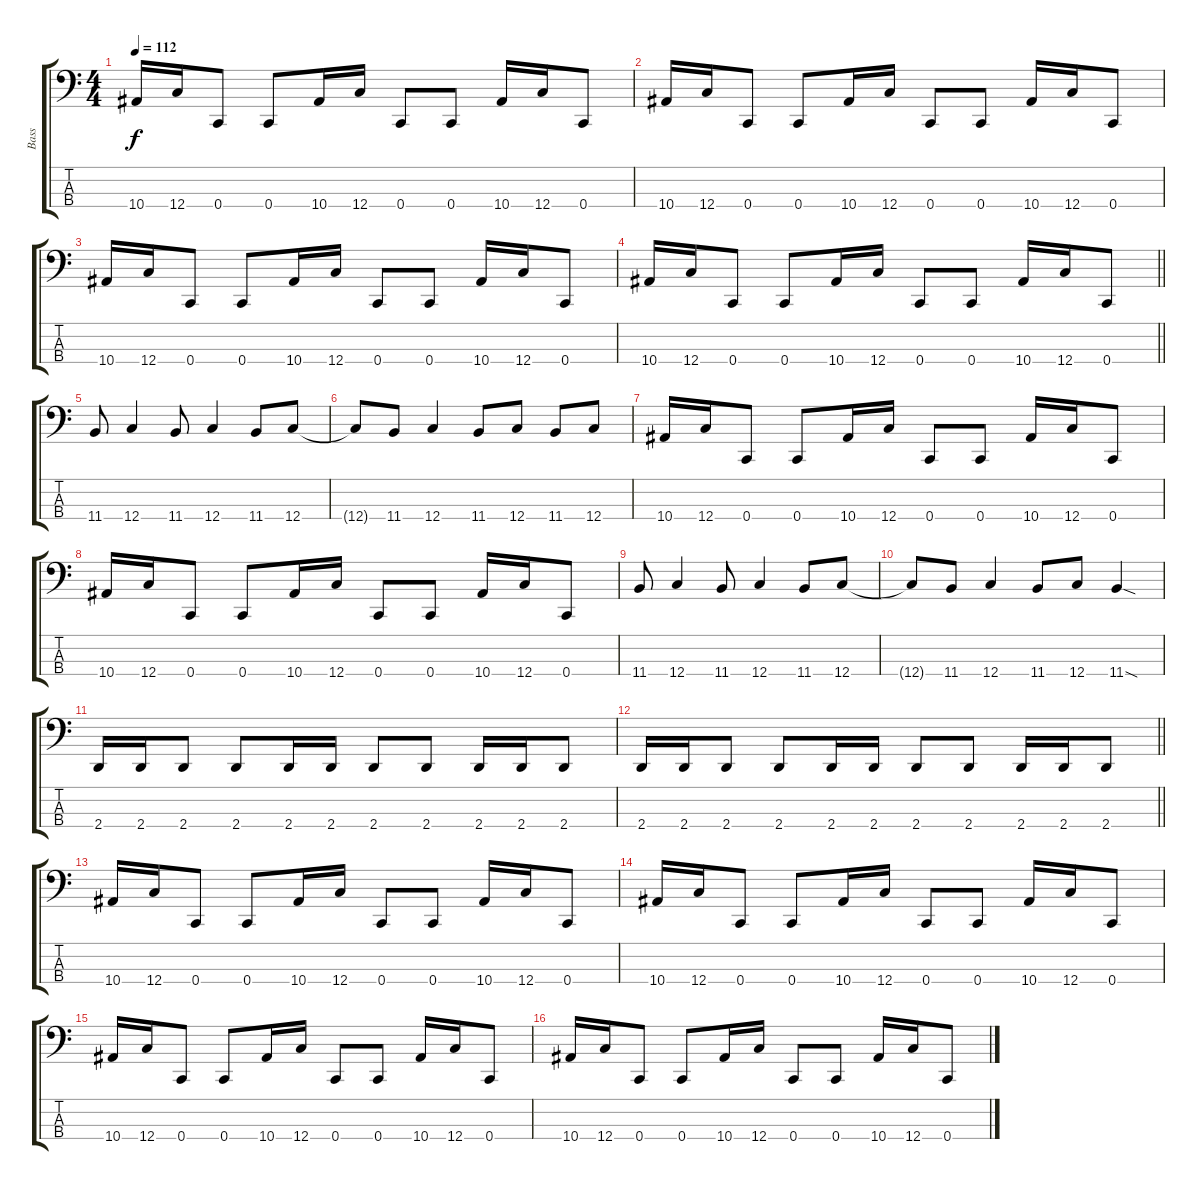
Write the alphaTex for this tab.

\track ("Bass" "Bass") {instrument electricbasspick}
\staff {score tabs}
\tuning (G2 C2 G1 C1) {hide}
\ts (4 4)
\tempo 112
\clef f4
\ks c
10.4.16{dy f} 12.4.16 0.4.8 0.4.8 10.4.16 12.4.16 0.4.8 0.4.8 10.4.16 12.4.16 0.4.8 |
10.4.16 12.4.16 0.4.8 0.4.8 10.4.16 12.4.16 0.4.8 0.4.8 10.4.16 12.4.16 0.4.8 |
10.4.16 12.4.16 0.4.8 0.4.8 10.4.16 12.4.16 0.4.8 0.4.8 10.4.16 12.4.16 0.4.8 |
\barLineRight lightlight
10.4.16 12.4.16 0.4.8 0.4.8 10.4.16 12.4.16 0.4.8 0.4.8 10.4.16 12.4.16 0.4.8 |
11.4.8 12.4.4 11.4.8 12.4.4 11.4.8 12.4.8 |
12.4{t}.8 11.4.8 12.4.4 11.4.8 12.4.8 11.4.8 12.4.8 |
10.4.16 12.4.16 0.4.8 0.4.8 10.4.16 12.4.16 0.4.8 0.4.8 10.4.16 12.4.16 0.4.8 |
10.4.16 12.4.16 0.4.8 0.4.8 10.4.16 12.4.16 0.4.8 0.4.8 10.4.16 12.4.16 0.4.8 |
11.4.8 12.4.4 11.4.8 12.4.4 11.4.8 12.4.8 |
12.4{t}.8 11.4.8 12.4.4 11.4.8 12.4.8 11.4{sod}.4 |
2.4.16 2.4.16 2.4.8 2.4.8 2.4.16 2.4.16 2.4.8 2.4.8 2.4.16 2.4.16 2.4.8 |
\barLineRight lightlight
2.4.16 2.4.16 2.4.8 2.4.8 2.4.16 2.4.16 2.4.8 2.4.8 2.4.16 2.4.16 2.4.8 |
10.4.16 12.4.16 0.4.8 0.4.8 10.4.16 12.4.16 0.4.8 0.4.8 10.4.16 12.4.16 0.4.8 |
10.4.16 12.4.16 0.4.8 0.4.8 10.4.16 12.4.16 0.4.8 0.4.8 10.4.16 12.4.16 0.4.8 |
10.4.16 12.4.16 0.4.8 0.4.8 10.4.16 12.4.16 0.4.8 0.4.8 10.4.16 12.4.16 0.4.8 |
10.4.16 12.4.16 0.4.8 0.4.8 10.4.16 12.4.16 0.4.8 0.4.8 10.4.16 12.4.16 0.4.8
